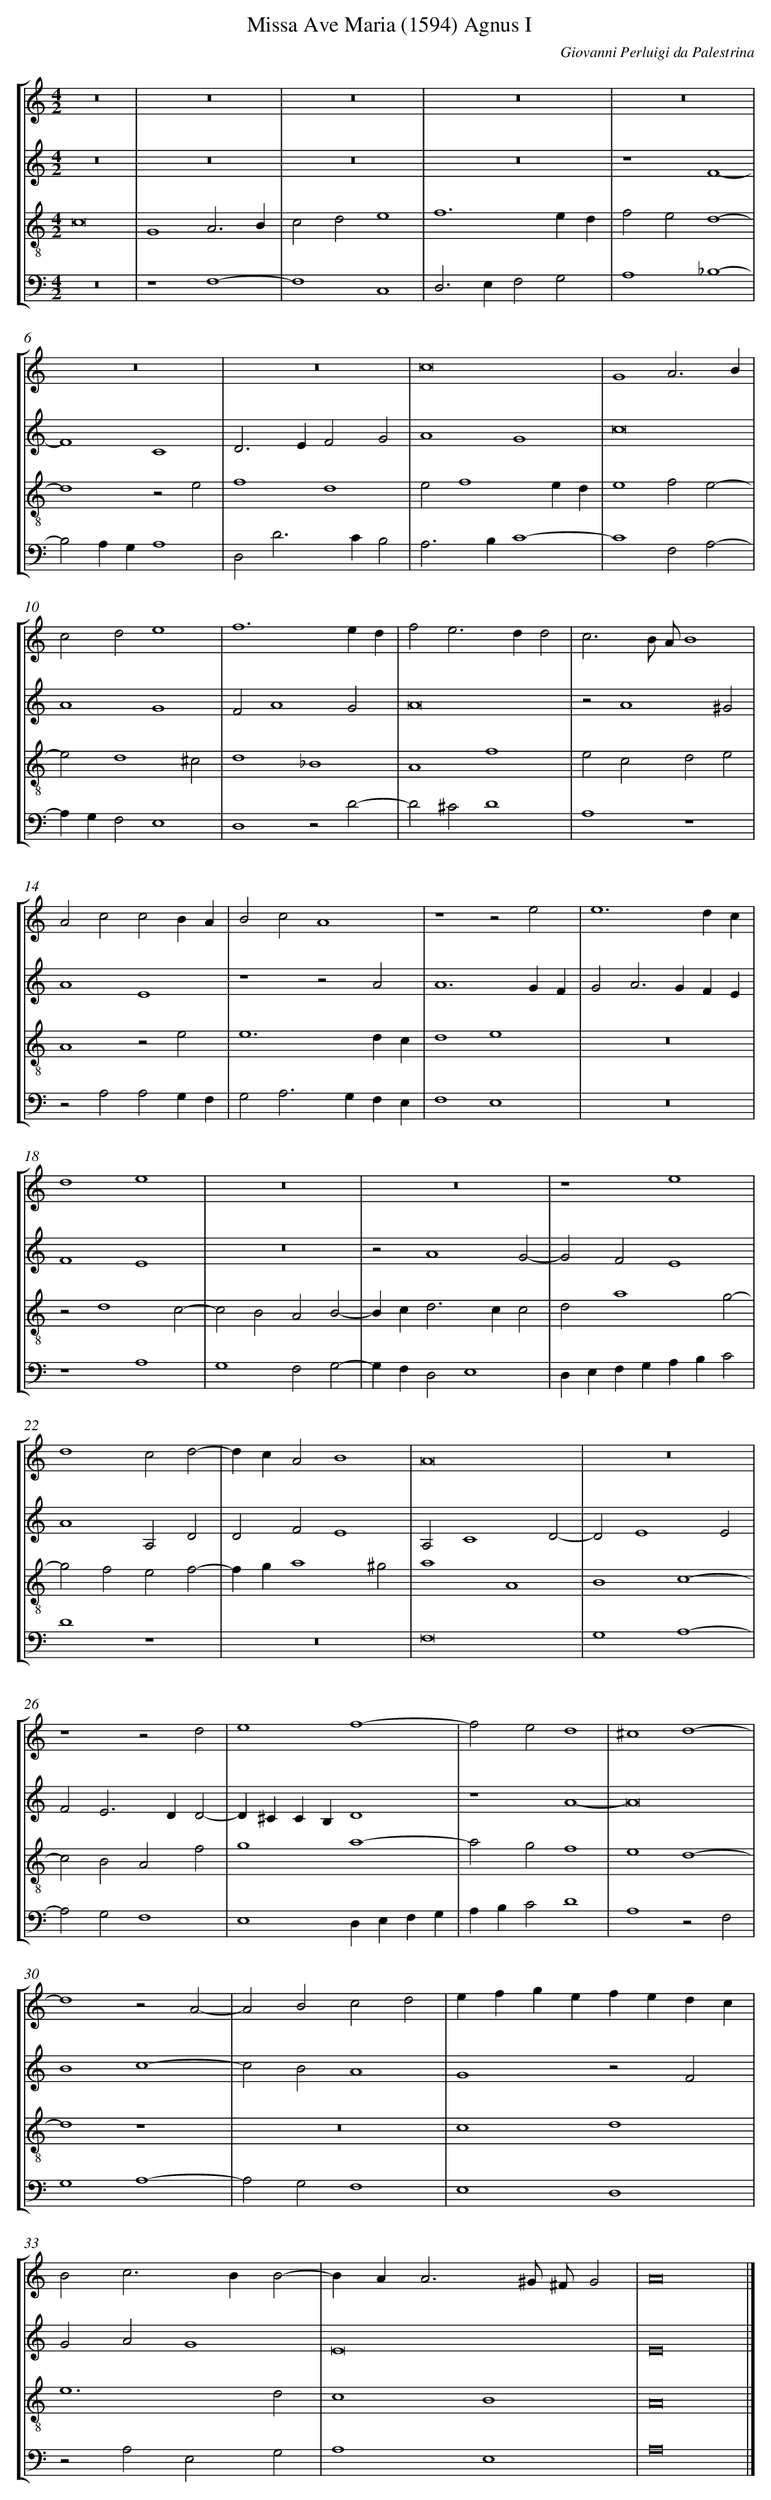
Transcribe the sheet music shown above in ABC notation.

X:1
T: Missa Ave Maria (1594) Agnus I
C: Giovanni Perluigi da Palestrina
L: 1/4
M: 4/2
%%staves [1 2 3 4]
V: 1 clef=treble
V: 2 clef=treble
V: 3 clef=treble-8
V: 4 clef=bass
K: C
[V:1] z8 |
[V:2] z8 |
[V:3] c8 |
[V:4] z8 |
[V:1] z8 |
[V:2] z8 |
[V:3] G4A3B |
[V:4] z4F,4- |
[V:1] z8 |
[V:2] z8 |
[V:3] c2d2e4 |
[V:4] F,4C,4 |
[V:1] z8 |
[V:2] z8 |
[V:3] f6ed |
[V:4] D,2>E,2F,2G,2 |
[V:1] z8 |
[V:2] z4F4- |
[V:3] f2e2d4- |
[V:4] A,4_B,4- |
[V:1] z8 |
[V:2] F4C4 |
[V:3] d4z2e2 |
[V:4] B,2A,G,A,4 |
[V:1] z8 |
[V:2] D2>E2F2G2 |
[V:3] f4d4 |
[V:4] D,2D2>C2B,2 |
[V:1] c8 |
[V:2] A4G4 |
[V:3] e2f4ed |
[V:4] A,2>B,2C4- |
[V:1] G4A3B |
[V:2] c8 |
[V:3] e4f2e2- |
[V:4] C4F,2A,2- |
[V:1] c2d2e4 |
[V:2] A4G4 |
[V:3] e2d4^c2 |
[V:4] A,G,F,2E,4 |
[V:1] f6ed |
[V:2] F2A4G2 |
[V:3] d4_B4 |
[V:4] D,4z2D2- |
[V:1] f2e2>d2d2 |
[V:2] A8 |
[V:3] A4f4 |
[V:4] D2^C2D4 |
[V:1] c3B/ A/B4 |
[V:2] z2A4^G2 |
[V:3] e2c2d2e2 |
[V:4] A,4z4 |
[V:1] A2c2c2BA |
[V:2] A4E4 |
[V:3] A4z2e2 |
[V:4] z2A,2A,2G,F, |
[V:1] B2c2A4 |
[V:2] z4z2A2 |
[V:3] e6dc |
[V:4] G,2A,2>G,2F,E, |
[V:1] z4z2e2 |
[V:2] A6GF |
[V:3] d4e4 |
[V:4] F,4E,4 |
[V:1] e6dc |
[V:2] G2A2>G2FE |
[V:3] z8 |
[V:4] z8 |
[V:1] d4e4 |
[V:2] F4E4 |
[V:3] z2d4c2- |
[V:4] z4A,4 |
[V:1] z8 |
[V:2] z8 |
[V:3] c2B2A2B2- |
[V:4] G,4F,2G,2- |
[V:1] z8 |
[V:2] z2A4G2- |
[V:3] Bc2<d2cc2 |
[V:4] G,F,D,2E,4 |
[V:1] z4e4 |
[V:2] G2F2E4 |
[V:3] d2a4g2- |
[V:4] D,E,F,G,A,B,C2 |
[V:1] d4c2d2- |
[V:2] A4A,2D2 |
[V:3] g2f2e2f2- |
[V:4] D4z4 |
[V:1] dcA2B4 |
[V:2] D2F2E4 |
[V:3] fga4^g2 |
[V:4] z8 |
[V:1] A8 |
[V:2] A,2C4D2- |
[V:3] a4A4 |
[V:4] F,8 |
[V:1] z8 |
[V:2] D2E4E2 |
[V:3] B4c4- |
[V:4] G,4A,4- |
[V:1] z4z2d2 |
[V:2] F2E2>D2D2- |
[V:3] c2B2A2f2 |
[V:4] A,2G,2F,4 |
[V:1] e4f4- |
[V:2] D^CCB,D4 |
[V:3] g4a4- |
[V:4] E,4D,E,F,G, |
[V:1] f2e2d4 |
[V:2] z4A4- |
[V:3] a2g2f4 |
[V:4] A,B,C2D4 |
[V:1] ^c4d4- |
[V:2] A8 |
[V:3] e4d4- |
[V:4] A,4z2F,2 |
[V:1] d4z2A2- |
[V:2] B4c4- |
[V:3] d4z4 |
[V:4] G,4A,4- |
[V:1] A2B2c2d2 |
[V:2] c2B2A4 |
[V:3] z8 |
[V:4] A,2G,2F,4 |
[V:1] efgefedc |
[V:2] G4z2F2 |
[V:3] c4d4 |
[V:4] E,4D,4 |
[V:1] B2c2>B2B2- |
[V:2] G2A2G4 |
[V:3] e6d2 |
[V:4] z2A,2E,2G,2 |
[V:1] BA2<A2^G/ ^F/G2 |
[V:2] E8 |
[V:3] c4B4 |
[V:4] A,4E,4 |
[V:1] A8 |]
[V:2] E8 |]
[V:3] A8 |]
[V:4] A,8 |]
